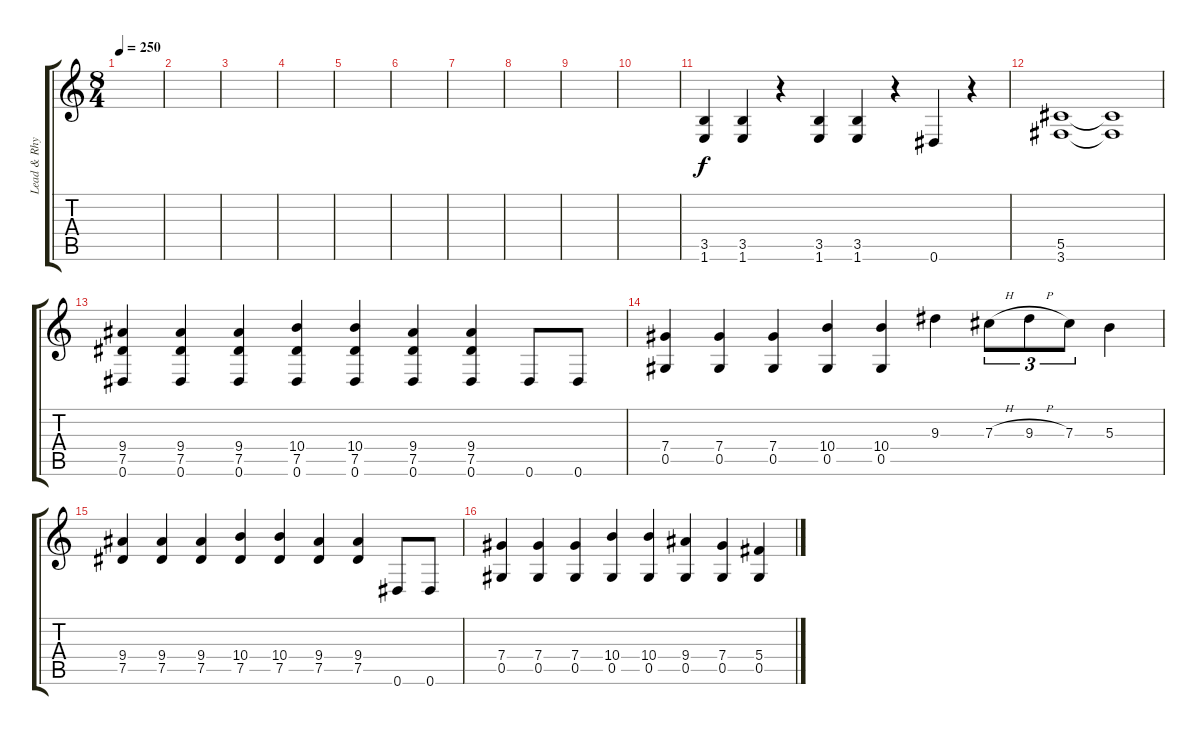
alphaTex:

\track ("Lead & Rhythim Guitar" "Lead & Rhy") {instrument distortionguitar}
\staff {score tabs}
\tuning (Eb4 Bb3 Gb3 Db3 Ab2 Eb2) {hide}
\ts (8 4)
\tempo 250
\clef g2
\ks c
|
|
|
|
|
|
|
|
|
|
(3.5 1.6).4{balance 0} (3.5 1.6).4 r.4 (3.5 1.6).4 (3.5 1.6).4 r.4 0.6.4 r.4 |
(5.5 3.6).1 (5.5{t} 3.6{t}).1 |
(9.4 7.5 0.6).4{instrument electricguitarmuted} (9.4 7.5 0.6).4 (9.4 7.5 0.6).4 (10.4 7.5 0.6).4 (10.4 7.5 0.6).4 (9.4 7.5 0.6).4 (9.4 7.5 0.6).4 0.6.8 0.6.8 |
(7.4 0.5).4 (7.4 0.5).4 (7.4 0.5).4 (10.4 0.5).4 (10.4 0.5).4 9.3.4{instrument distortionguitar} 7.3{h}.8{tu (3 2)} 9.3{h}.8{tu (3 2)} 7.3.8{tu (3 2)} 5.3.4 |
(9.4 7.5).4{instrument electricguitarmuted} (9.4 7.5).4 (9.4 7.5).4 (10.4 7.5).4 (10.4 7.5).4 (9.4 7.5).4 (9.4 7.5).4 0.6.8 0.6.8 |
(7.4 0.5).4 (7.4 0.5).4 (7.4 0.5).4 (10.4 0.5).4 (10.4 0.5).4 (9.4 0.5).4 (7.4 0.5).4 (5.4 0.5).4
